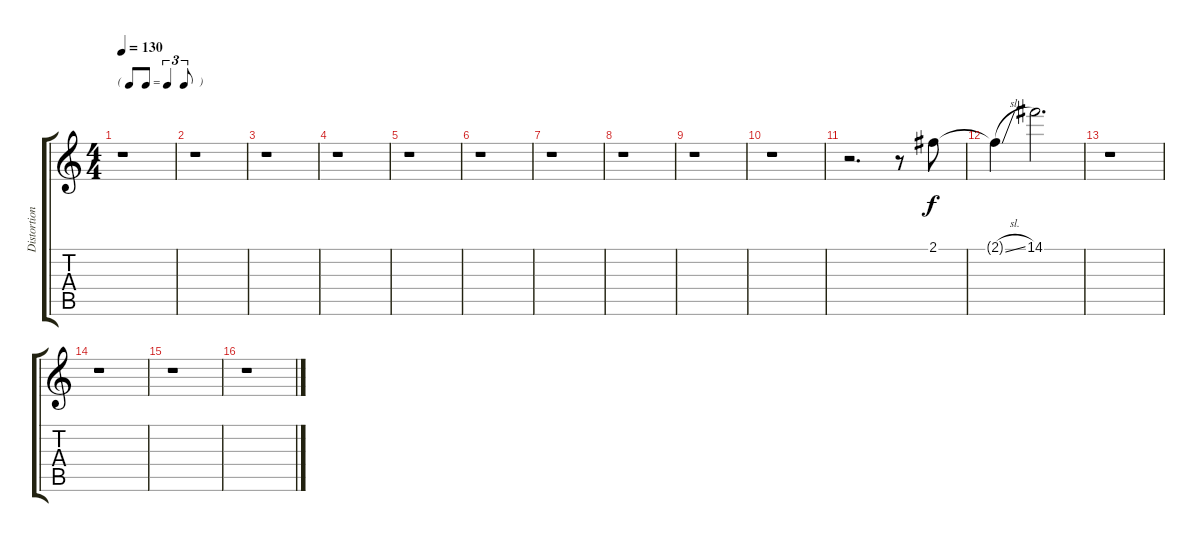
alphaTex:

\track ("Distortion Guitar Slide (Martin L. Gore)" "Distortion") {instrument distortionguitar}
\staff {score tabs}
\tuning (E4 B3 G3 D3 A2 E2) {hide}
\ts (4 4)
\tf triplet8th
\tempo 130
\clef g2
\ks c
r.1{dy f} |
r.1 |
r.1 |
r.1 |
r.1 |
r.1 |
r.1 |
r.1 |
r.1 |
r.1 |
r.2{d} r.8 2.1.8 |
2.1{sl t}.4 14.1.2{d} |
r.1 |
r.1 |
r.1 |
r.1
